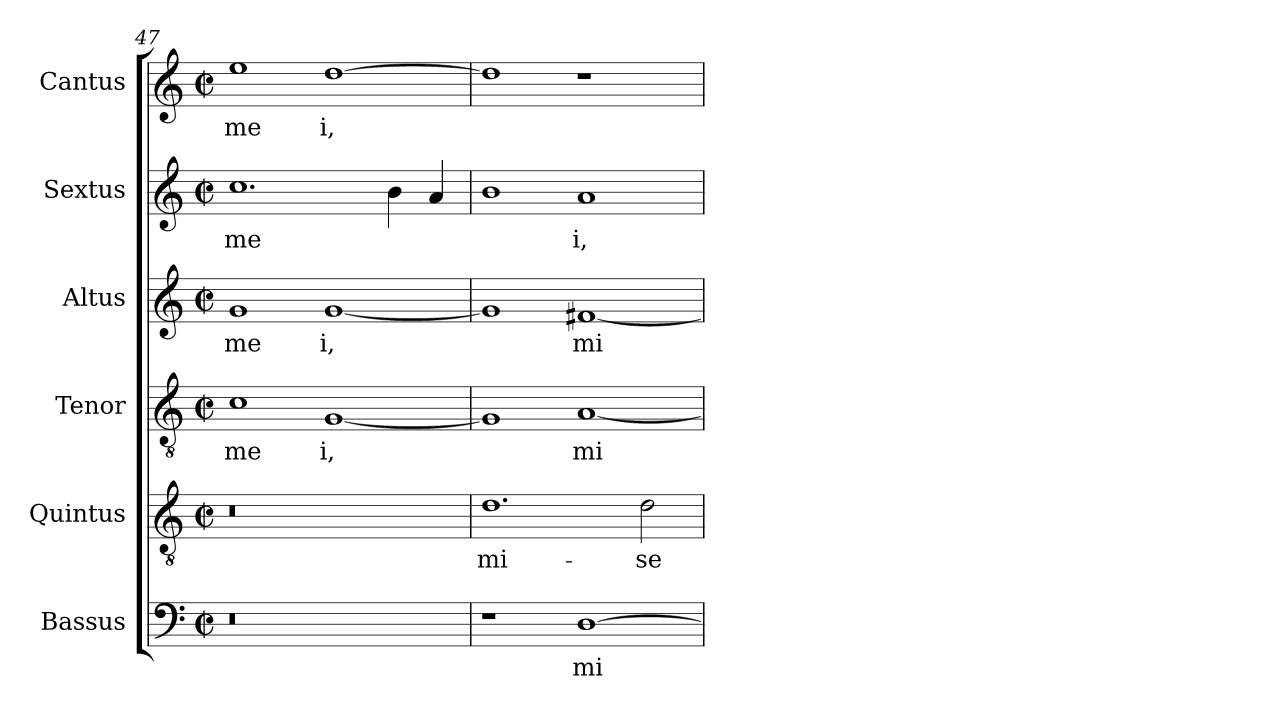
**kern	**text	**kern	**text	**kern	**text	**kern	**text	**kern	**text	**kern	**text
*part6	*part6	*part5	*part5	*part4	*part4	*part3	*part3	*part2	*part2	*part1	*part1
*staff6	*staff6	*staff5	*staff5	*staff4	*staff4	*staff3	*staff3	*staff2	*staff2	*staff1	*staff1
*I"Bassus	*	*I"Quintus	*	*I"Tenor	*	*I"Altus	*	*I"Sextus	*	*I"Cantus	*
*clefF4	*	*clefGv2	*	*clefGv2	*	*clefG2	*	*clefG2	*	*clefG2	*
*M2/2	*	*M2/2	*	*M2/2	*	*M2/2	*	*M2/2	*	*M2/2	*
*met(c|)	*	*met(c|)	*	*met(c|)	*	*met(c|)	*	*met(c|)	*	*met(c|)	*
=47	=47	=47	=47	=47	=47	=47	=47	=47	=47	=47	=47
!	!	!	!	!	!LO:LY:b:cj	!	!LO:LY:b:cj	!	!LO:LY:b:cj	!	!LO:LY:b:cj
0r	.	0r	.	1c	me	1g	me	1.cc	me	1ee	me
!	!	!	!	!	!LO:LY:b:rj	!	!LO:LY:b:rj	!	!	!	!LO:LY:b:rj
.	.	.	.	[<1G	i,	[<1g	i,	.	.	[>1dd	i,
.	.	.	.	.	.	.	.	4b\	.	.	.
.	.	.	.	.	.	.	.	4a/	.	.	.
=48	=48	=48	=48	=48	=48	=48	=48	=48	=48	=48	=48
!	!	!	!LO:LY:b:cj	!	!	!	!	!	!	!	!
1r	.	1.d	mi-	1G]	.	1g]	.	1b	.	1dd]	.
!	!LO:LY:b:cj	!	!	!	!LO:LY:b:cj	!	!LO:LY:b:cj	!	!LO:LY:b:cj	!	!
[>1D	mi	.	.	[<1A	mi	[<1f#X	mi	1a	i,	1r	.
!	!	!	!LO:LY:b:cj	!	!	!	!	!	!	!	!
.	.	2d\	-se-	.	.	.	.	.	.	.	.
=	=	=	=	=	=	=	=	=	=	=	=
*-	*-	*-	*-	*-	*-	*-	*-	*-	*-	*-	*-
